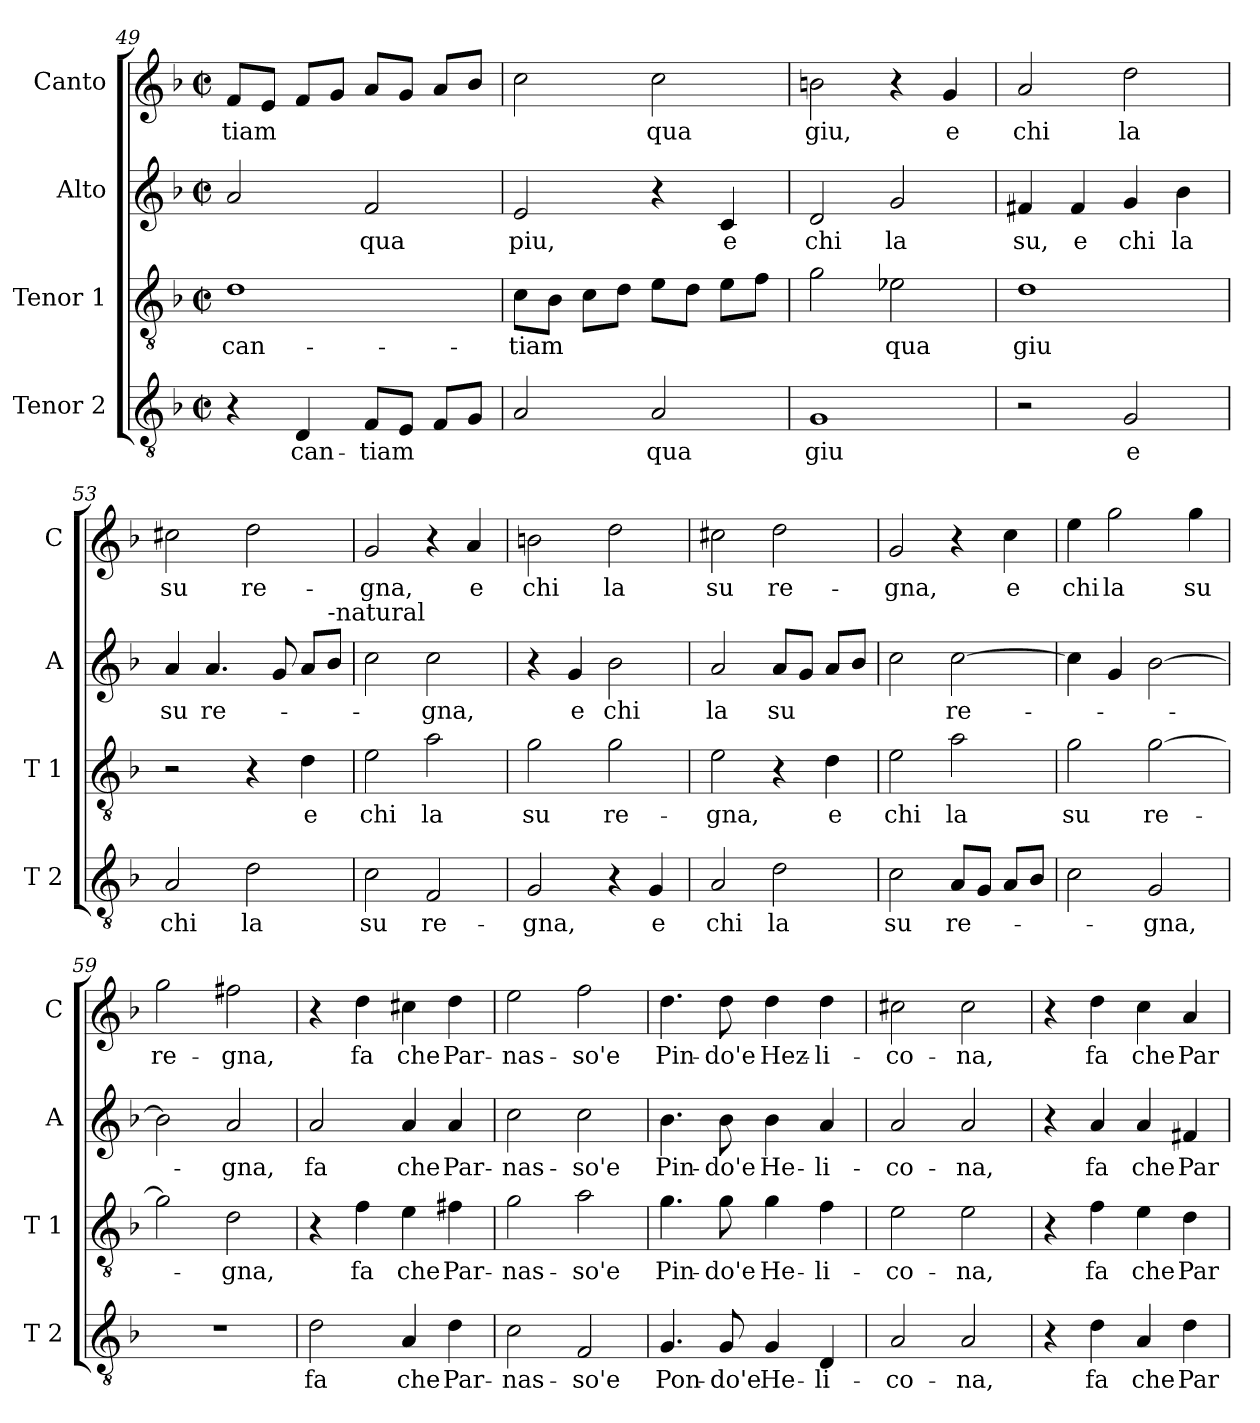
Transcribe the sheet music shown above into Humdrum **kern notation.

**kern	**text	**kern	**text	**kern	**text	**kern	**text
*part4	*part4	*part3	*part3	*part2	*part2	*part1	*part1
*staff4	*staff4	*staff3	*staff3	*staff2	*staff2	*staff1	*staff1
*I"Tenor 2	*	*I"Tenor 1	*	*I"Alto	*	*I"Canto	*
*I'T 2	*	*I'T 1	*	*I'A	*	*I'C	*
*clefGv2	*	*clefGv2	*	*clefG2	*	*clefG2	*
*k[b-]	*	*k[b-]	*	*k[b-]	*	*k[b-]	*
*F:	*	*F:	*	*F:	*	*F:	*
*M2/2	*	*M2/2	*	*M2/2	*	*M2/2	*
*met(c|)	*	*met(c|)	*	*met(c|)	*	*met(c|)	*
=49	=49	=49	=49	=49	=49	=49	=49
!	!	!	!LO:LY:b	!	!	!	!LO:LY:b
4r	.	1d	can-	2a/	.	8f/L	-tiam
.	.	.	.	.	.	8e/J	.
!	!LO:LY:b	!	!	!	!	!	!
4D/	can-	.	.	.	.	8f/L	.
.	.	.	.	.	.	8g/J	.
!	!LO:LY:b	!	!	!	!LO:LY:b	!	!
8F/L	-tiam	.	.	2f/	qua	8a/L	.
8E/J	.	.	.	.	.	8g/J	.
8F/L	.	.	.	.	.	8a/L	.
8G/J	.	.	.	.	.	8b-/J	.
=50	=50	=50	=50	=50	=50	=50	=50
!	!	!	!LO:LY:b	!	!LO:LY:b	!	!
2A/	.	8c\L	-tiam	2e/	piu,	2cc\	.
.	.	8B-\J	.	.	.	.	.
.	.	8c\L	.	.	.	.	.
.	.	8d\J	.	.	.	.	.
!	!LO:LY:b	!	!	!	!	!	!LO:LY:b
2A/	qua	8e\L	.	4r	.	2cc\	qua
.	.	8d\J	.	.	.	.	.
!	!	!	!	!	!LO:LY:b	!	!
.	.	8e\L	.	4c/	e	.	.
.	.	8f\J	.	.	.	.	.
=51	=51	=51	=51	=51	=51	=51	=51
!	!LO:LY:b	!	!	!	!LO:LY:b	!	!LO:LY:b
1G	giu	2g\	.	2d/	chi	2bn\	giu,
!	!	!	!LO:LY:b	!	!LO:LY:b	!	!
.	.	2e-X\	qua	2g/	la	4r	.
!	!	!	!	!	!	!	!LO:LY:b
.	.	.	.	.	.	4g/	e
=52	=52	=52	=52	=52	=52	=52	=52
!	!	!	!LO:LY:b	!	!LO:LY:b	!	!LO:LY:b
2r	.	1d	giu	4f#X/	su,	2a/	chi
!	!	!	!	!	!LO:LY:b	!	!
.	.	.	.	4f#/	e	.	.
!	!LO:LY:b	!	!	!	!LO:LY:b	!	!LO:LY:b
2G/	e	.	.	4g/	chi	2dd\	la
!	!	!	!	!	!LO:LY:b	!	!
.	.	.	.	4b-\	la	.	.
=53	=53	=53	=53	=53	=53	=53	=53
!	!LO:LY:b	!	!	!	!LO:LY:b	!	!LO:LY:b
2A/	chi	2r	.	4a/	su	2cc#X\	su
!	!	!	!	!	!LO:LY:b	!	!
.	.	.	.	4.a/	re-	.	.
!	!LO:LY:b	!	!	!	!	!	!LO:LY:b
2d\	la	4r	.	.	.	2dd\	re-
.	.	.	.	8g/	.	.	.
!	!	!	!LO:LY:b	!	!	!	!
.	.	4d\	e	8a/L	.	.	.
!	!	!	!	!LO:TX:a:t=-natural	!	!	!
.	.	.	.	8b-/J	.	.	.
!!LO:LB:g=z
=54	=54	=54	=54	=54	=54	=54	=54
!	!LO:LY:b	!	!LO:LY:b	!	!	!	!LO:LY:b
2c\	su	2e\	chi	2cc\	.	2g/	-gna,
!	!LO:LY:b	!	!LO:LY:b	!	!LO:LY:b	!	!
2F/	re-	2a\	la	2cc\	-gna,	4r	.
!	!	!	!	!	!	!	!LO:LY:b
.	.	.	.	.	.	4a/	e
=55	=55	=55	=55	=55	=55	=55	=55
!	!LO:LY:b	!	!LO:LY:b	!	!	!	!LO:LY:b
2G/	-gna,	2g\	su	4r	.	2bn\	chi
!	!	!	!	!	!LO:LY:b	!	!
.	.	.	.	4g/	e	.	.
!	!	!	!LO:LY:b	!	!LO:LY:b	!	!LO:LY:b
4r	.	2g\	re-	2b-\	chi	2dd\	la
!	!LO:LY:b	!	!	!	!	!	!
4G/	e	.	.	.	.	.	.
=56	=56	=56	=56	=56	=56	=56	=56
!	!LO:LY:b	!	!LO:LY:b	!	!LO:LY:b	!	!LO:LY:b
2A/	chi	2e\	-gna,	2a/	la	2cc#X\	su
!	!LO:LY:b	!	!	!	!LO:LY:b	!	!LO:LY:b
2d\	la	4r	.	8a/L	su	2dd\	re-
.	.	.	.	8g/J	.	.	.
!	!	!	!LO:LY:b	!	!	!	!
.	.	4d\	e	8a/L	.	.	.
.	.	.	.	8b-/J	.	.	.
=57	=57	=57	=57	=57	=57	=57	=57
!	!LO:LY:b	!	!LO:LY:b	!	!	!	!LO:LY:b
2c\	su	2e\	chi	2cc\	.	2g/	-gna,
!	!LO:LY:b	!	!LO:LY:b	!	!LO:LY:b	!	!
8A/L	re-	2a\	la	[2cc\	re-	4r	.
8G/J	.	.	.	.	.	.	.
!	!	!	!	!	!	!	!LO:LY:b
8A/L	.	.	.	.	.	4cc\	e
8B-/J	.	.	.	.	.	.	.
=58	=58	=58	=58	=58	=58	=58	=58
!	!	!	!LO:LY:b	!	!	!	!LO:LY:b
2c\	.	2g\	su	4cc\]	.	4ee\	chi
!	!	!	!	!	!	!	!LO:LY:b
.	.	.	.	4g/	.	2gg\	la
!	!LO:LY:b	!	!LO:LY:b	!	!	!	!
2G/	-gna,	[2g\	re-	[2b-\	.	.	.
!	!	!	!	!	!	!	!LO:LY:b
.	.	.	.	.	.	4gg\	su
=59	=59	=59	=59	=59	=59	=59	=59
!	!	!	!	!	!	!	!LO:LY:b
1r	.	2g\]	.	2b-\]	.	2gg\	re-
!	!	!	!LO:LY:b	!	!LO:LY:b	!	!LO:LY:b
.	.	2d\	-gna,	2a/	-gna,	2ff#X\	-gna,
!!LO:PB:g=z
=60	=60	=60	=60	=60	=60	=60	=60
!	!LO:LY:b	!	!	!	!LO:LY:b	!	!
2d\	fa	4r	.	2a/	fa	4r	.
!	!	!	!LO:LY:b	!	!	!	!LO:LY:b
.	.	4f\	fa	.	.	4dd\	fa
!	!LO:LY:b	!	!LO:LY:b	!	!LO:LY:b	!	!LO:LY:b
4A/	che	4e\	che	4a/	che	4cc#X\	che
!	!LO:LY:b	!	!LO:LY:b	!	!LO:LY:b	!	!LO:LY:b
4d\	Par-	4f#X\	Par-	4a/	Par-	4dd\	Par-
=61	=61	=61	=61	=61	=61	=61	=61
!	!LO:LY:b	!	!LO:LY:b	!	!LO:LY:b	!	!LO:LY:b
2c\	-nas-	2g\	-nas-	2cc\	-nas-	2ee\	-nas-
!	!LO:LY:b	!	!LO:LY:b	!	!LO:LY:b	!	!LO:LY:b
2F/	-so'e	2a\	-so'e	2cc\	-so'e	2ff\	-so'e
=62	=62	=62	=62	=62	=62	=62	=62
!	!LO:LY:b	!	!LO:LY:b	!	!LO:LY:b	!	!LO:LY:b
4.G/	Pon-	4.g\	Pin-	4.b-\	Pin-	4.dd\	Pin-
!	!LO:LY:b	!	!LO:LY:b	!	!LO:LY:b	!	!LO:LY:b
8G/	-do'e	8g\	-do'e	8b-\	-do'e	8dd\	-do'e
!	!LO:LY:b	!	!LO:LY:b	!	!LO:LY:b	!	!LO:LY:b
4G/	He-	4g\	He-	4b-\	He-	4dd\	Hez-
!	!LO:LY:b	!	!LO:LY:b	!	!LO:LY:b	!	!LO:LY:b
4D/	-li-	4f\	-li-	4a/	-li-	4dd\	-li-
=63	=63	=63	=63	=63	=63	=63	=63
!	!LO:LY:b	!	!LO:LY:b	!	!LO:LY:b	!	!LO:LY:b
2A/	-co-	2e\	-co-	2a/	-co-	2cc#X\	-co-
!	!LO:LY:b	!	!LO:LY:b	!	!LO:LY:b	!	!LO:LY:b
2A/	-na,	2e\	-na,	2a/	-na,	2cc#\	-na,
=64	=64	=64	=64	=64	=64	=64	=64
4r	.	4r	.	4r	.	4r	.
!	!LO:LY:b	!	!LO:LY:b	!	!LO:LY:b	!	!LO:LY:b
4d\	fa	4f\	fa	4a/	fa	4dd\	fa
!	!LO:LY:b	!	!LO:LY:b	!	!LO:LY:b	!	!LO:LY:b
4A/	che	4e\	che	4a/	che	4cc\	che
!	!LO:LY:b	!	!LO:LY:b	!	!LO:LY:b	!	!LO:LY:b
4d\	Par-	4d\	Par-	4f#X/	Par-	4a/	Par-
=	=	=	=	=	=	=	=
*-	*-	*-	*-	*-	*-	*-	*-
